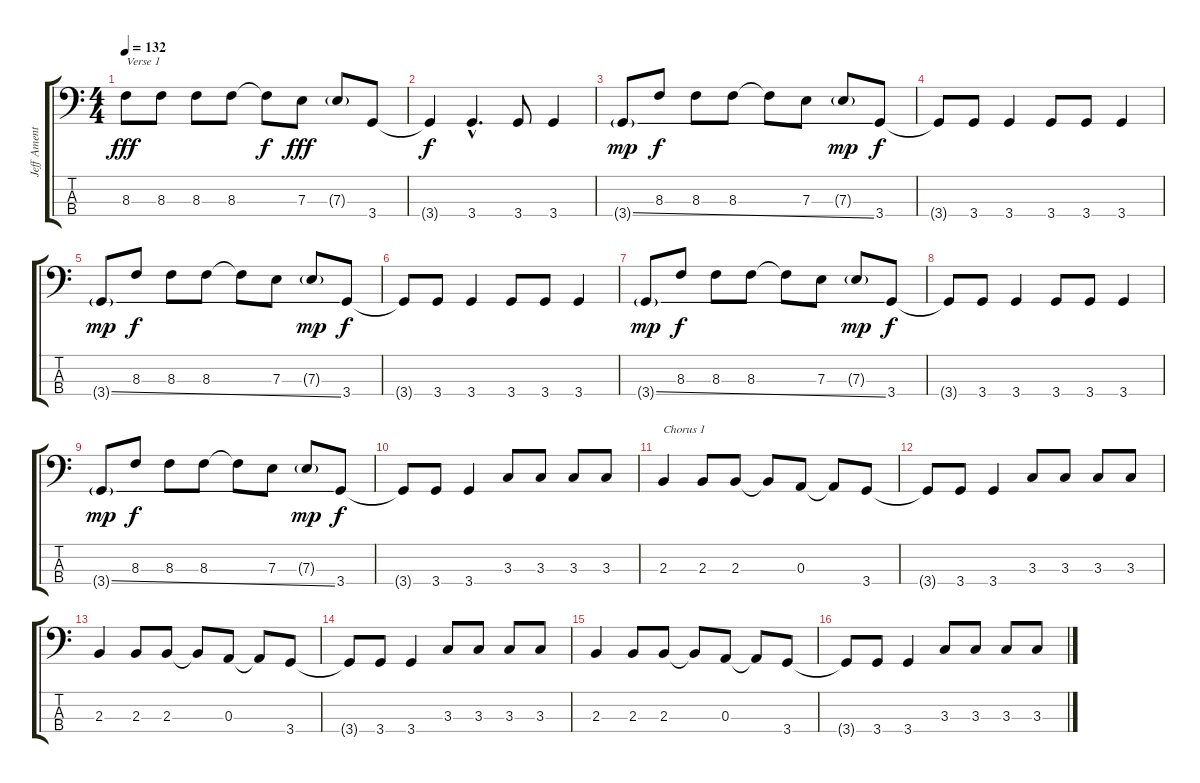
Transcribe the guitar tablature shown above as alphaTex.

\track ("Jeff Ament" "Jeff Ament") {instrument electricbassfinger}
\staff {score tabs}
\tuning (G2 D2 A1 E1) {hide}
\ts (4 4)
\tempo 132
\clef f4
\ks c
8.3.8{txt "Verse 1" dy fff} 8.3.8 8.3.8 8.3.8 8.3{t}.8{dy f} 7.3.8{dy fff} 7.3{g}.8 3.4.8 |
3.4{t}.4{dy f} 3.4{hac}.4{d} 3.4.8 3.4.4 |
3.4{ss g}.8{dy mp} 8.3.8{dy f} 8.3.8 8.3.8 8.3{t}.8 7.3.8 7.3{g}.8{dy mp} 3.4.8{dy f} |
3.4{t}.8 3.4.8 3.4.4 3.4.8 3.4.8 3.4.4 |
3.4{ss g}.8{dy mp} 8.3.8{dy f} 8.3.8 8.3.8 8.3{t}.8 7.3.8 7.3{g}.8{dy mp} 3.4.8{dy f} |
3.4{t}.8 3.4.8 3.4.4 3.4.8 3.4.8 3.4.4 |
3.4{ss g}.8{dy mp} 8.3.8{dy f} 8.3.8 8.3.8 8.3{t}.8 7.3.8 7.3{g}.8{dy mp} 3.4.8{dy f} |
3.4{t}.8 3.4.8 3.4.4 3.4.8 3.4.8 3.4.4 |
3.4{ss g}.8{dy mp} 8.3.8{dy f} 8.3.8 8.3.8 8.3{t}.8 7.3.8 7.3{g}.8{dy mp} 3.4.8{dy f} |
3.4{t}.8 3.4.8 3.4.4 3.3.8 3.3.8 3.3.8 3.3.8 |
2.3.4{txt "Chorus 1"} 2.3.8 2.3.8 2.3{t}.8 0.3.8 0.3{t}.8 3.4.8 |
3.4{t}.8 3.4.8 3.4.4 3.3.8 3.3.8 3.3.8 3.3.8 |
2.3.4 2.3.8 2.3.8 2.3{t}.8 0.3.8 0.3{t}.8 3.4.8 |
3.4{t}.8 3.4.8 3.4.4 3.3.8 3.3.8 3.3.8 3.3.8 |
2.3.4 2.3.8 2.3.8 2.3{t}.8 0.3.8 0.3{t}.8 3.4.8 |
3.4{t}.8 3.4.8 3.4.4 3.3.8 3.3.8 3.3.8 3.3.8
